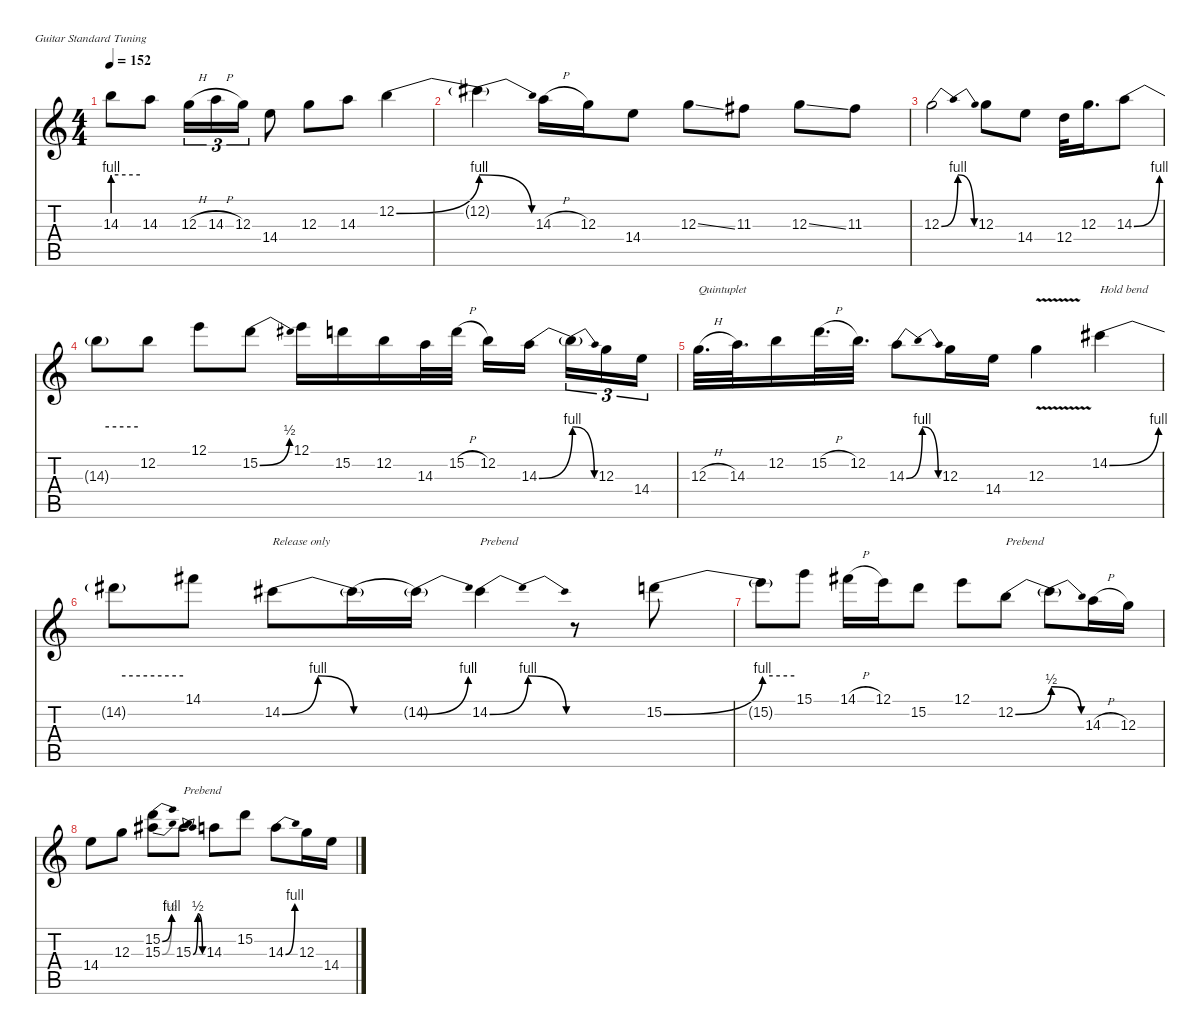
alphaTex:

\defaultSystemsLayout 4
\hideDynamics
\bracketExtendMode nobrackets
\singleTrackTrackNamePolicy hidden
\multiTrackTrackNamePolicy hidden
\otherSystemsTrackNameOrientation horizontal
\track ("Gtr. 1" "od.guit.") {defaultSystemsLayout 4 instrument overdrivenguitar}
\staff {score tabs}
\tuning (E4 B3 G3 D3 A2 E2)
\ts (4 4)
\tempo 152
\clef g2
\ks c
14.3{be (hold 0 4 60 4) t}.8{dy f beam Down} 14.3.8{beam Down} 12.3{h}.16{tu (3 2) beam Down} 14.3{h}.16{tu (3 2) beam Down} 12.3.16{tu (3 2) beam Down} 14.4.8{beam Down} 12.3.8{beam Down} 14.3.8{beam Down} 12.2{be (bend 0 0 60 4)}.4{beam Down} |
12.2{be (release 0 4 60 0) t}.4{beam Down} 14.3{h}.16{beam Down} 12.3.16{beam Down} 14.4.8{beam Down} 12.3{ss}.8{beam Down} 11.3{acc #}.8{beam Down} 12.3{ss}.8{beam Down} 11.3{acc #}.8{beam Down} |
12.3{be (bendrelease 0 0 15 4 30 4 45 0)}.2{beam Down} 12.3.8{beam Down} 14.4.8{beam Down} 12.4.32{beam Down} 12.3.16{d beam Down} 14.3{be (bend 0 0 60 4)}.8{beam Down} |
14.3{be (hold 0 4 60 4) t}.8{beam Down} 12.2.8{beam Down} 12.1.8{beam Down} 15.2{be (bend 0 0 30 2)}.8{beam Down} 12.1.16{beam Down} 15.2.16{beam Down} 12.2.16{beam Down} 14.3.32{beam Down} 15.2{h}.32{beam Down} 12.2.16{beam Down} 14.3{be (bend 0 0 60 4)}.16{beam Down} 14.3{be (release 0 4 60 0) t}.16{tu (3 2) beam Down} 12.3.16{tu (3 2) beam Down} 14.4.16{tu (3 2) beam Down} |
12.3{h}.32{d txt "Quintuplet" beam Down} 14.3.32{d beam Down} 12.2.16{beam Down} 15.2{h}.32{d beam Down} 12.2.32{d beam Down} 14.3{be (bendrelease 0 0 15 4 30 4 45 0)}.8{beam Down} 12.3.16{beam Down} 14.4.16{beam Down} 12.3{v}.4{beam Down} 14.2{be (bend 0 0 60 4) acc #}.4{txt "Hold bend" beam Down} |
14.2{be (hold 0 4 60 4) t}.8{beam Down} 14.1{acc #}.8{beam Down} 14.2{be (bendrelease 0 0 30 4 30 4 60 0) acc #}.8{txt "Release only" beam Down} 14.2{be (hold 0 0 60 0) t acc #}.16{beam Down} 14.2{be (bend 0 0 60 4) t acc #}.16{beam Down} 14.2{be (bendrelease 0 0 15 4 30 4 45 0) acc #}.4{txt "Prebend" beam Down} r.8{beam Down} 15.2{be (bend 0 0 60 4)}.8{beam Down} |
15.2{be (hold 0 4 60 4) t}.8{beam Down} 15.1.8{beam Down} 14.1{h acc #}.16{beam Down} 12.1.16{beam Down} 15.2.8{beam Down} 12.1.8{beam Down} 12.2{be (bend 0 0 60 2)}.8{txt "Prebend" beam Down} 12.2{be (release 0 2 60 0) t}.8{beam Down} 14.3{h}.16{beam Down} 12.3.16{beam Down} |
14.4.8{beam Down} 12.3.8{beam Down} (15.2{be (bend 0 0 30 4)} 15.3{be (bend 0 0 30 2) acc #}).8{beam Down} 15.3{be (bendrelease 0 0 15 2 30 2 45 0) acc #}.8{txt "Prebend" beam Down} 14.3.8{beam Down} 15.2.8{beam Down} 14.3{be (bend 0 0 30 4)}.8{beam Down} 12.3.16{beam Down} 14.4.16{beam Down}
